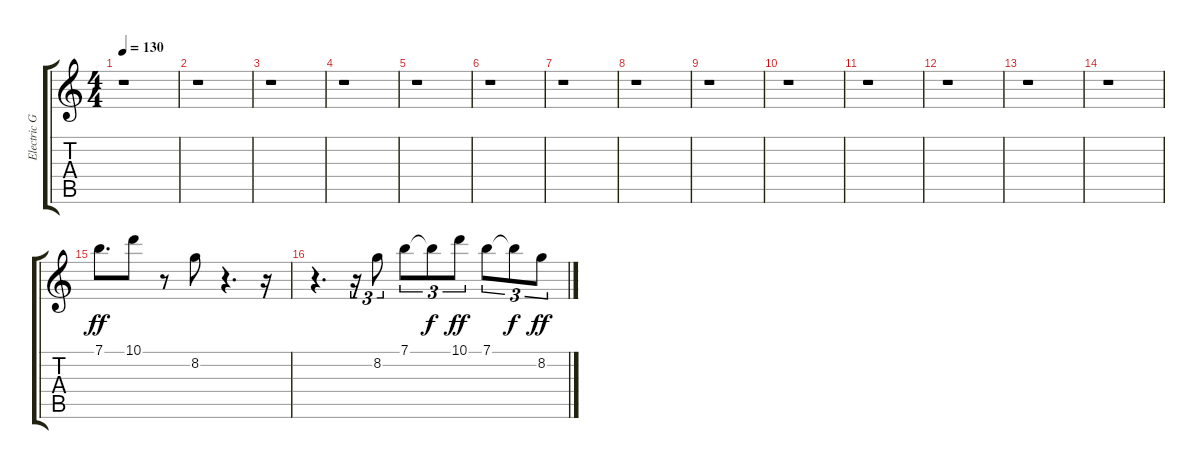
\track ("Electric Guitar" "Electric G") {instrument electricguitarjazz}
\staff {score tabs}
\tuning (E4 B3 G3 D3 A2 E2) {hide}
\ts (4 4)
\tempo 130
\clef g2
\ks c
r.1{dy f} |
r.1 |
r.1 |
r.1 |
r.1 |
r.1 |
r.1 |
r.1 |
r.1 |
r.1 |
r.1 |
r.1 |
r.1 |
r.1 |
7.1.8{d dy ff} 10.1.8 r.8 8.2.8 r.4{d} r.16 |
r.4{d} r.16{tu (3 2)} 8.2.8{tu (3 2)} 7.1.8{tu (3 2)} 7.1{t}.8{tu (3 2) dy f} 10.1.8{tu (3 2) dy ff} 7.1.8{tu (3 2)} 7.1{t}.8{tu (3 2) dy f} 8.2.8{tu (3 2) dy ff}
